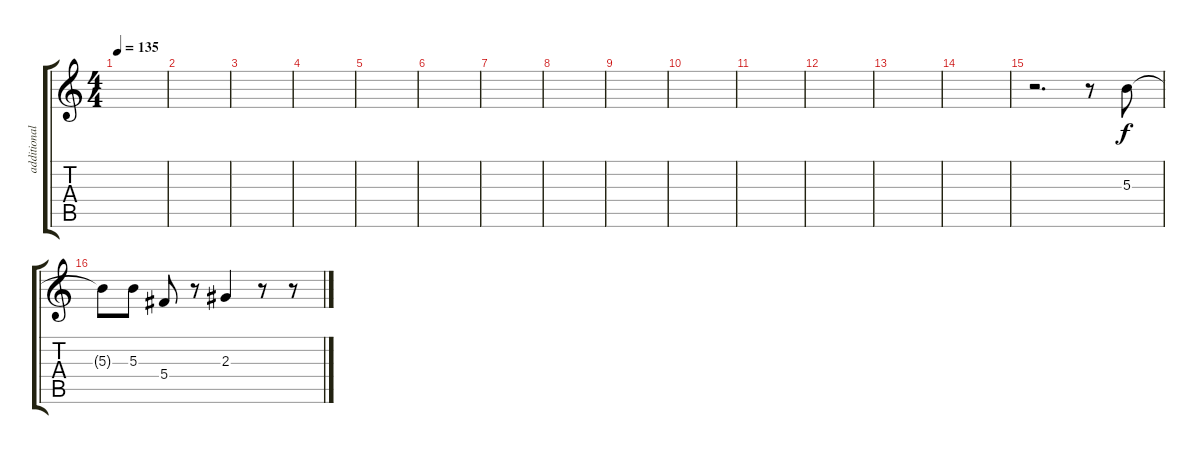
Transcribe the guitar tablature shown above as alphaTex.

\track ("additional guitars" "additional") {instrument overdrivenguitar}
\staff {score tabs}
\tuning (Eb4 Bb3 Gb3 Db3 Ab2 Eb2) {hide}
\ts (4 4)
\tempo 135
\clef g2
\ks c
|
|
|
|
|
|
|
|
|
|
|
|
|
|
r.2{d} r.8 5.3.8 |
5.3{t}.8 5.3.8 5.4.8 r.8 2.3.4 r.8 r.8
